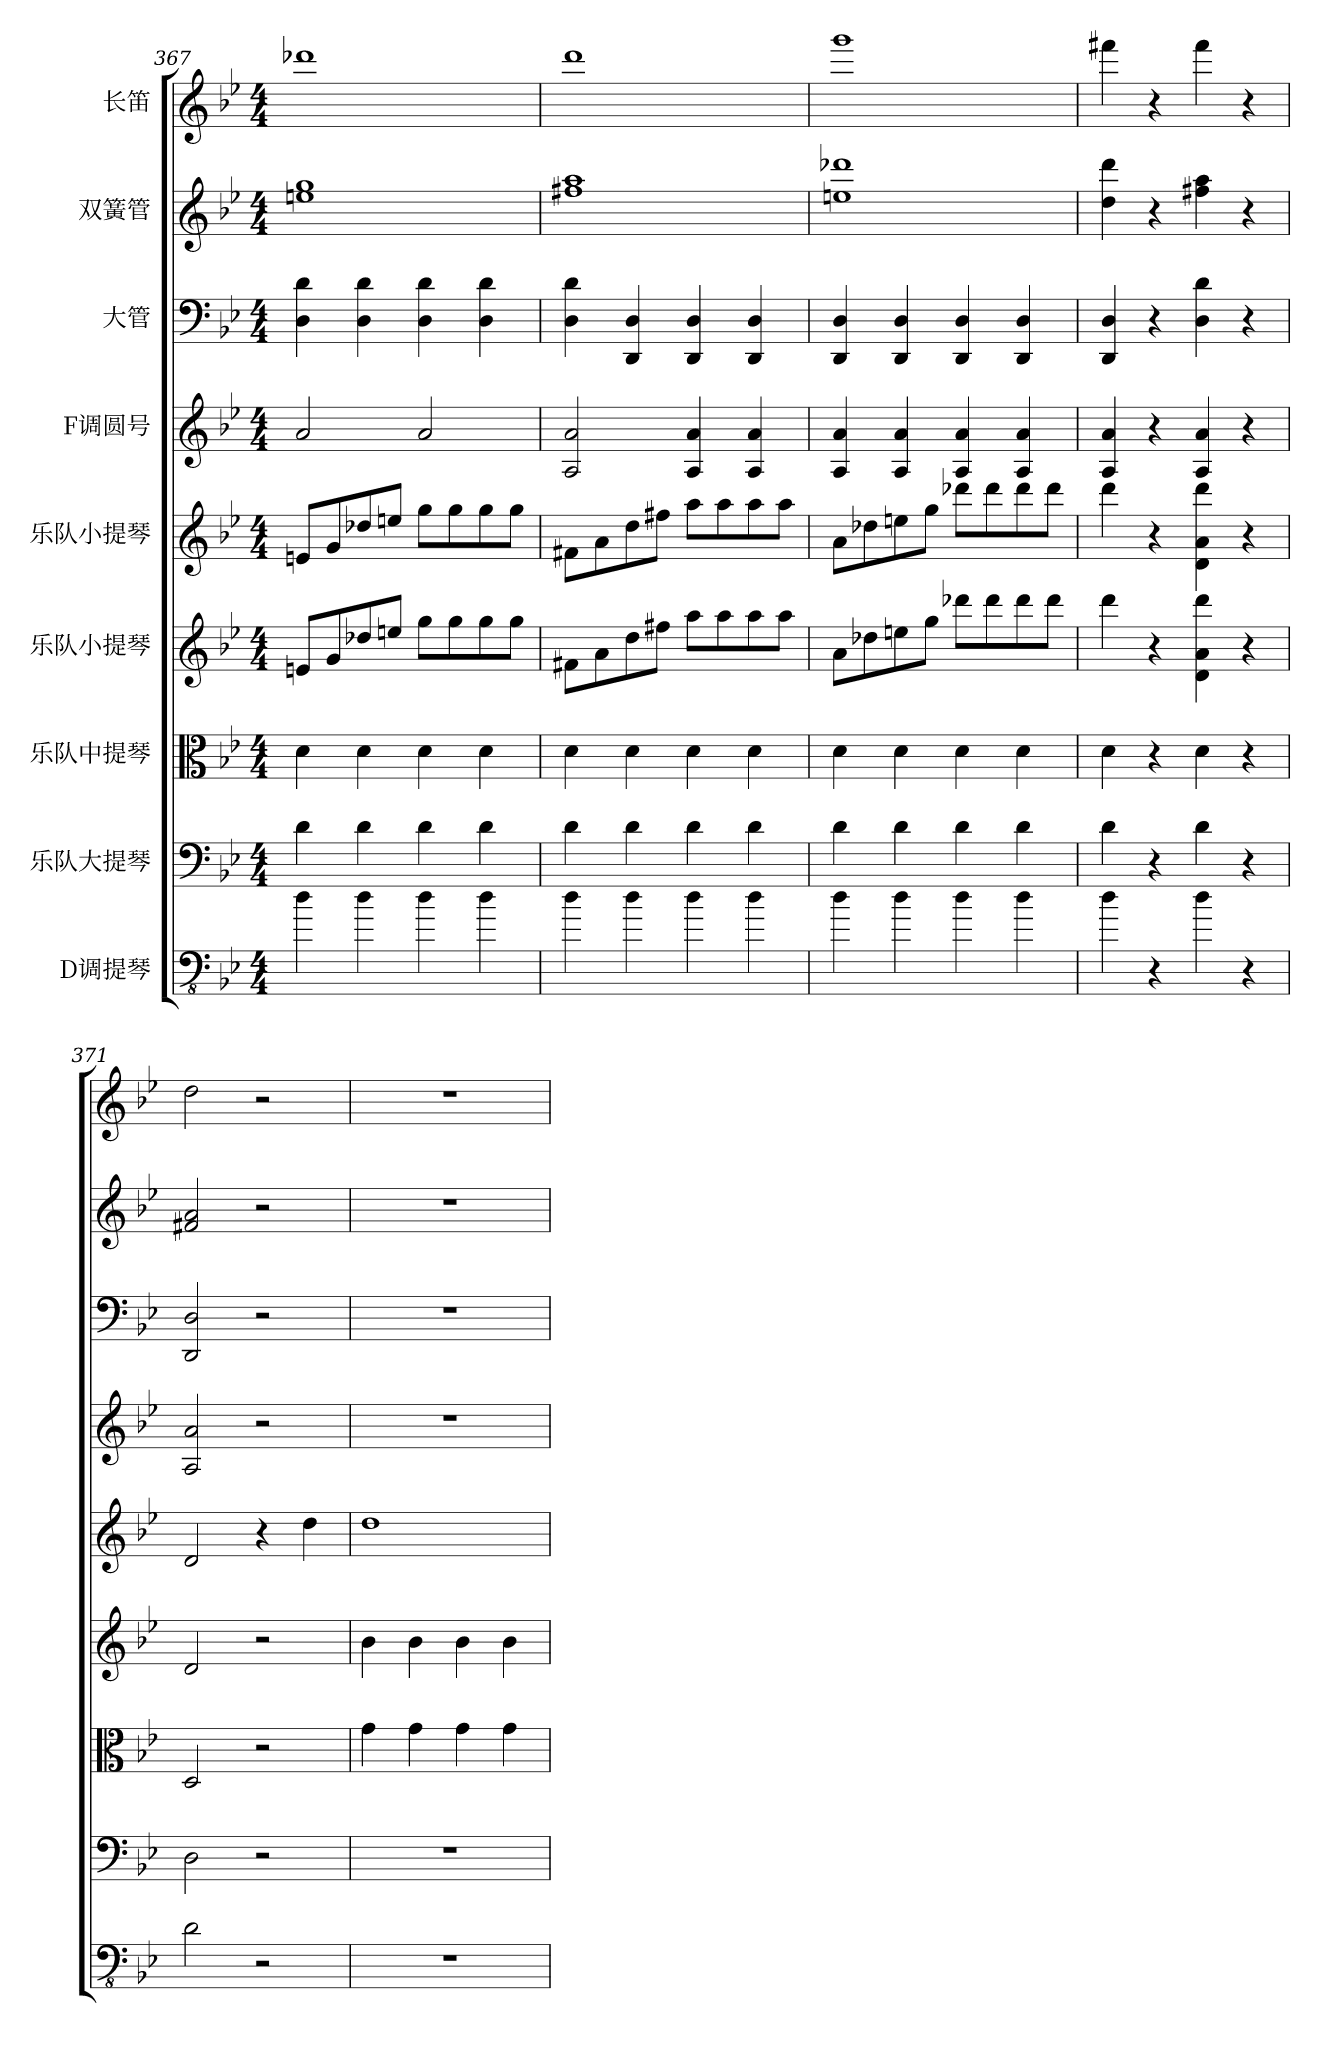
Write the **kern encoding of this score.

**kern	**kern	**kern	**kern	**kern	**kern	**kern	**kern	**kern
*part9	*part8	*part7	*part6	*part5	*part4	*part3	*part2	*part1
*staff9	*staff8	*staff7	*staff6	*staff5	*staff4	*staff3	*staff2	*staff1
*I"D调提琴	*I"乐队大提琴	*I"乐队中提琴	*I"乐队小提琴	*I"乐队小提琴	*I"F调圆号	*I"大管	*I"双簧管	*I"长笛
*clefFv4	*clefF4	*clefC3	*clefG2	*clefG2	*clefG2	*clefF4	*clefG2	*clefG2
*ITrd7c12	*	*	*	*	*ITrd4c7	*	*	*
*k[b-e-]	*k[b-e-]	*k[b-e-]	*k[b-e-]	*k[b-e-]	*k[b-e-a-]	*k[b-e-]	*k[b-e-]	*k[b-e-]
*M4/4	*M4/4	*M4/4	*M4/4	*M4/4	*M4/4	*M4/4	*M4/4	*M4/4
=367	=367	=367	=367	=367	=367	=367	=367	=367
4D\	4d\	4d\	8en/L	8en/L	2d/	4D\ 4d\	1een 1gg	1ddd-X
.	.	.	8g/	8g/	.	.	.	.
4D\	4d\	4d\	8dd-X/	8dd-X/	.	4D\ 4d\	.	.
.	.	.	8een/J	8een/J	.	.	.	.
4D\	4d\	4d\	8gg\L	8gg\L	2d/	4D\ 4d\	.	.
.	.	.	8gg\	8gg\	.	.	.	.
4D\	4d\	4d\	8gg\	8gg\	.	4D\ 4d\	.	.
.	.	.	8gg\J	8gg\J	.	.	.	.
=368	=368	=368	=368	=368	=368	=368	=368	=368
4D\	4d\	4d\	8f#X\L	8f#X\L	2D/ 2d/	4D\ 4d\	1ff#X 1aa	1ddd
.	.	.	8a\	8a\	.	.	.	.
4D\	4d\	4d\	8dd\	8dd\	.	4DD/ 4D/	.	.
.	.	.	8ff#X\J	8ff#X\J	.	.	.	.
4D\	4d\	4d\	8aa\L	8aa\L	4D/ 4d/	4DD/ 4D/	.	.
.	.	.	8aa\	8aa\	.	.	.	.
4D\	4d\	4d\	8aa\	8aa\	4D/ 4d/	4DD/ 4D/	.	.
.	.	.	8aa\J	8aa\J	.	.	.	.
!!LO:PB:g=z
=369	=369	=369	=369	=369	=369	=369	=369	=369
4D\	4d\	4d\	8a\L	8a\L	4D/ 4d/	4DD/ 4D/	1een 1ddd-X	1ggg
.	.	.	8dd-X\	8dd-X\	.	.	.	.
4D\	4d\	4d\	8een\	8een\	4D/ 4d/	4DD/ 4D/	.	.
.	.	.	8gg\J	8gg\J	.	.	.	.
4D\	4d\	4d\	8ddd-X\L	8ddd-X\L	4D/ 4d/	4DD/ 4D/	.	.
.	.	.	8ddd-\	8ddd-\	.	.	.	.
4D\	4d\	4d\	8ddd-\	8ddd-\	4D/ 4d/	4DD/ 4D/	.	.
.	.	.	8ddd-\J	8ddd-\J	.	.	.	.
=370	=370	=370	=370	=370	=370	=370	=370	=370
*	*	*	*	*	*	*	*	*MM253
4D\	4d\	4d\	4ddd\	4ddd\	4D/ 4d/	4DD/ 4D/	4dd\ 4ddd\	4fff#X\
4r	4r	4r	4r	4r	4r	4r	4r	4r
*	*	*	*	*	*	*	*	*MM245
4D\	4d\	4d\	4d\ 4a\ 4ddd\	4d\ 4a\ 4ddd\	4D/ 4d/	4D\ 4d\	4ff#X\ 4aa\	4fff#\
4r	4r	4r	4r	4r	4r	4r	4r	4r
=371	=371	=371	=371	=371	=371	=371	=371	=371
*	*	*	*	*	*	*	*	*MM229
2DD\	2D\	2D/	2d/	2d/	2D/ 2d/	2DD/ 2D/	2f#X/ 2a/	2dd\
2r	2r	2r	2r	4r	2r	2r	2r	2r
.	.	.	.	4dd\	.	.	.	.
=372	=372	=372	=372	=372	=372	=372	=372	=372
*	*	*	*	*	*	*	*	*MM265
1r	1r	4g\	4b-\	1dd	1r	1r	1r	1r
.	.	4g\	4b-\	.	.	.	.	.
.	.	4g\	4b-\	.	.	.	.	.
.	.	4g\	4b-\	.	.	.	.	.
=	=	=	=	=	=	=	=	=
*-	*-	*-	*-	*-	*-	*-	*-	*-
